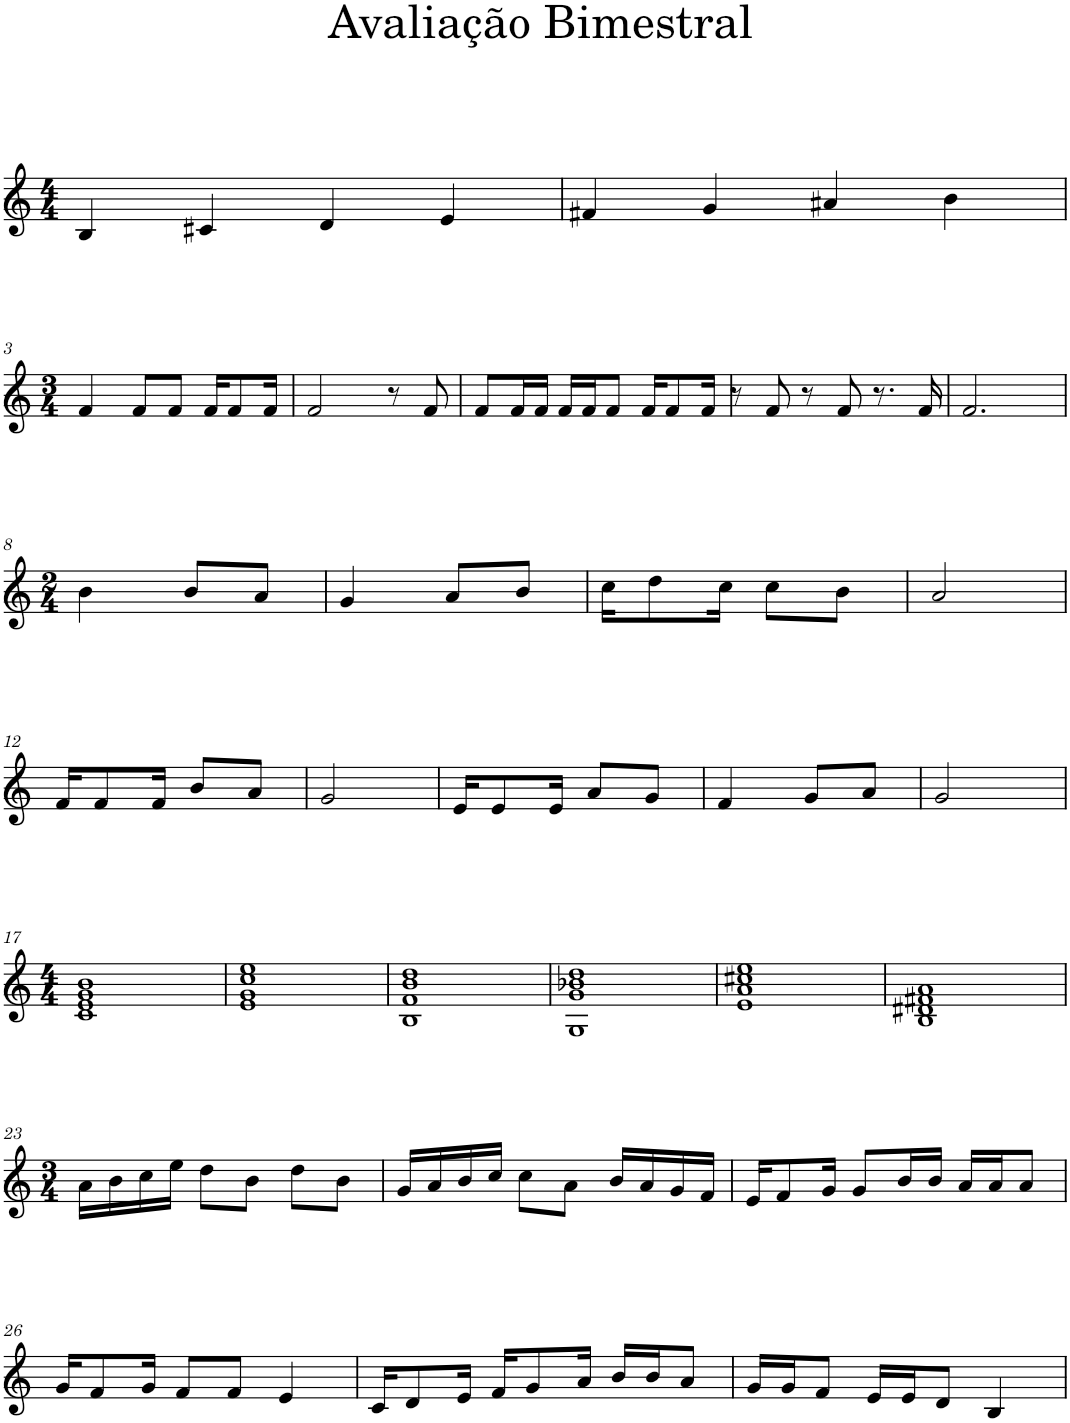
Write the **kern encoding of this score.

**kern
*part1
*staff1
*I"Piano
*I'Pno.
*clefG2
*k[]
*M4/4
=1
4B/
4c#X/
4d/
4e/
=2
4f#X/
4g/
4a#X/
4b\
!!LO:LB:g=z
=3
*M3/4
4f/
8f/L
8f/J
16f/KL
8f/
16f/Jk
=4
2f/
8r
8f/
=5
8f/L
16f/L
16f/JJ
16f/LL
16f/J
8f/J
16f/KL
8f/
16f/Jk
=6
8r
8f/
8r
8f/
8.r
16f/
=7
2.f/
!!LO:LB:g=z
=8
*M2/4
4b\
8b/L
8a/J
=9
4g/
8a/L
8b/J
=10
16cc\KL
8dd\
16cc\Jk
8cc\L
8b\J
=11
2a/
!!LO:LB:g=z
=12
16f/KL
8f/
16f/Jk
8b/L
8a/J
=13
2g/
=14
16e/KL
8e/
16e/Jk
8a/L
8g/J
=15
4f/
8g/L
8a/J
=16
2g/
!!LO:LB:g=z
=17
*M4/4
1c 1e 1g 1b
=18
1e 1g 1cc 1ee
=19
1B 1f 1b 1dd
=20
1G 1g 1b-X 1dd
=21
1e 1a 1cc#X 1ee
=22
1B 1d#X 1f#X 1a
!!LO:LB:g=z
=23
*M3/4
16a\LL
16b\
16cc\
16ee\JJ
8dd\L
8b\J
8dd\L
8b\J
=24
16g/LL
16a/
16b/
16cc/JJ
8cc\L
8a\J
16b/LL
16a/
16g/
16f/JJ
=25
16e/KL
8f/
16g/Jk
8g/L
16b/L
16b/JJ
16a/LL
16a/J
8a/J
!!LO:LB:g=z
=26
16g/KL
8f/
16g/Jk
8f/L
8f/J
4e/
=27
16c/KL
8d/
16e/Jk
16f/KL
8g/
16a/Jk
16b/LL
16b/J
8a/J
=28
16g/LL
16g/J
8f/J
16e/LL
16e/J
8d/J
4B/
=
*-
